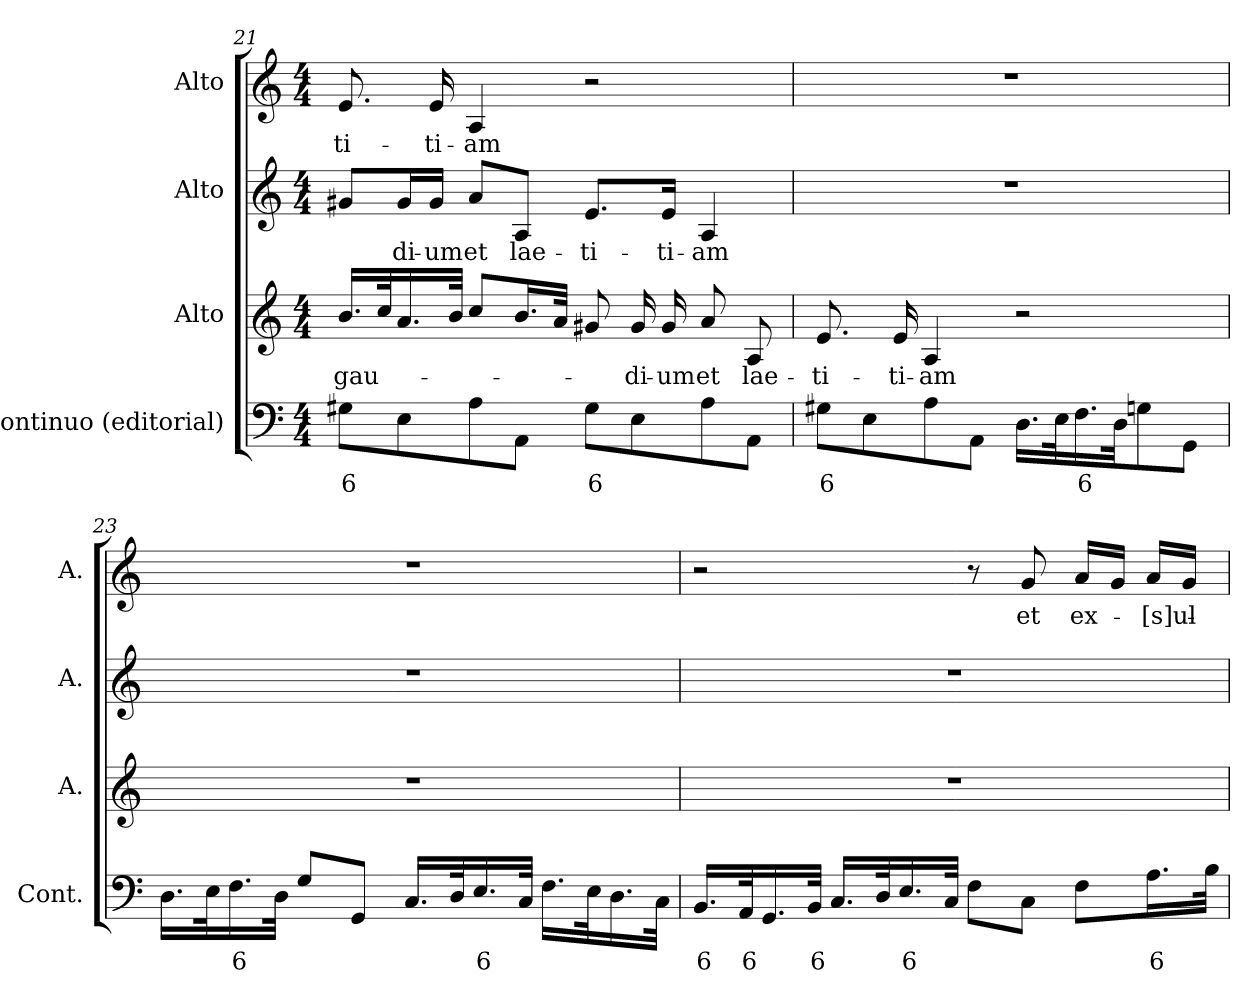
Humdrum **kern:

**kern	**text	**kern	**text	**kern	**text	**kern	**text
*part4	*part4	*part3	*part3	*part2	*part2	*part1	*part1
*staff4	*staff4	*staff3	*staff3	*staff2	*staff2	*staff1	*staff1
*I"Continuo (editorial)	*	*I"Alto	*	*I"Alto	*	*I"Alto	*
*I'Cont.	*	*I'A.	*	*I'A.	*	*I'A.	*
!!LO:LB:g=z
*clefF4	*	*clefG2	*	*clefG2	*	*clefG2	*
*k[]	*	*k[]	*	*k[]	*	*k[]	*
*C:	*	*C:	*	*C:	*	*C:	*
*M4/4	*	*M4/4	*	*M4/4	*	*M4/4	*
=21	=21	=21	=21	=21	=21	=21	=21
!	!LO:LY:b:color=#000000	!	!	!	!	!	!
!	!	!	!LO:LY:b:color=#000000	!	!	!	!
!	!	!	!	!	!	!	!LO:LY:b:color=#000000
8G#Xi\L	6	16.bi/LL	gau-	8g#Xi/L	.	8.ei/	-ti-
.	.	32cci/k	.	.	.	.	.
!	!	!	!	!	!LO:LY:b:color=#000000	!	!
8Ei\	.	16.ai/	.	16g#i/L	-di-	.	.
!	!	!	!	!	!LO:LY:b:color=#000000	!	!
!	!	!	!	!	!	!	!LO:LY:b:color=#000000
.	.	.	.	16g#i/JJ	-um	16ei/	-ti-
.	.	32bi/JJk	.	.	.	.	.
!	!	!	!	!	!LO:LY:b:color=#000000	!	!
!	!	!	!	!	!	!	!LO:LY:b:color=#000000
8Ai\	.	8cci/L	.	8ai/L	et	4Ai/	-am
!	!	!	!	!	!LO:LY:b:color=#000000	!	!
8AAi\J	.	16.bi/L	.	8Ai/J	lae-	.	.
.	.	32ai/JJk	.	.	.	.	.
!	!LO:LY:b:color=#000000	!	!	!	!	!	!
!	!	!	!	!	!LO:LY:b:color=#000000	!	!
8G#i\L	6	8g#Xi/	.	8.ei/L	-ti-	2r	.
!	!	!	!LO:LY:b:color=#000000	!	!	!	!
8Ei\	.	16g#i/	-di-	.	.	.	.
!	!	!	!LO:LY:b:color=#000000	!	!	!	!
!	!	!	!	!	!LO:LY:b:color=#000000	!	!
.	.	16g#i/	-um	16ei/Jk	-ti-	.	.
!	!	!	!LO:LY:b:color=#000000	!	!	!	!
!	!	!	!	!	!LO:LY:b:color=#000000	!	!
8Ai\	.	8ai/	et	4Ai/	-am	.	.
!	!	!	!LO:LY:b:color=#000000	!	!	!	!
8AAi\J	.	8Ai/	lae-	.	.	.	.
=22	=22	=22	=22	=22	=22	=22	=22
!	!LO:LY:b:color=#000000	!	!	!	!	!	!
!	!	!	!LO:LY:b:color=#000000	!	!	!	!
8G#Xi\L	6	8.ei/	-ti-	1r	.	1r	.
8Ei\	.	.	.	.	.	.	.
!	!	!	!LO:LY:b:color=#000000	!	!	!	!
.	.	16ei/	-ti-	.	.	.	.
!	!	!	!LO:LY:b:color=#000000	!	!	!	!
8Ai\	.	4Ai/	-am	.	.	.	.
8AAi\J	.	.	.	.	.	.	.
16.Di\LL	.	2r	.	.	.	.	.
32Ei\k	.	.	.	.	.	.	.
!	!LO:LY:b:color=#000000	!	!	!	!	!	!
16.Fi\	6	.	.	.	.	.	.
32Di\Jk	.	.	.	.	.	.	.
8Gni\	.	.	.	.	.	.	.
8GGi\J	.	.	.	.	.	.	.
=23	=23	=23	=23	=23	=23	=23	=23
16.Di\LL	.	1r	.	1r	.	1r	.
32Ei\k	.	.	.	.	.	.	.
!	!LO:LY:b:color=#000000	!	!	!	!	!	!
16.Fi\	6	.	.	.	.	.	.
32Di\JJk	.	.	.	.	.	.	.
8Gi/L	.	.	.	.	.	.	.
8GGi/J	.	.	.	.	.	.	.
16.Ci/LL	.	.	.	.	.	.	.
32Di/k	.	.	.	.	.	.	.
!	!LO:LY:b:color=#000000	!	!	!	!	!	!
16.Ei/	6	.	.	.	.	.	.
32Ci/JJk	.	.	.	.	.	.	.
16.Fi\LL	.	.	.	.	.	.	.
32Ei\k	.	.	.	.	.	.	.
16.Di\	.	.	.	.	.	.	.
32Ci\JJk	.	.	.	.	.	.	.
=24	=24	=24	=24	=24	=24	=24	=24
!	!LO:LY:b:color=#000000	!	!	!	!	!	!
16.BBi/LL	6	1r	.	1r	.	2r	.
!	!LO:LY:b:color=#000000	!	!	!	!	!	!
32AAi/k	6	.	.	.	.	.	.
16.GGi/	.	.	.	.	.	.	.
!	!LO:LY:b:color=#000000	!	!	!	!	!	!
32BBi/JJk	6	.	.	.	.	.	.
16.Ci/LL	.	.	.	.	.	.	.
32Di/k	.	.	.	.	.	.	.
!	!LO:LY:b:color=#000000	!	!	!	!	!	!
16.Ei/	6	.	.	.	.	.	.
32Ci/JJk	.	.	.	.	.	.	.
8Fi\L	.	.	.	.	.	8r	.
!	!	!	!	!	!	!	!LO:LY:b:color=#000000
8Ci\J	.	.	.	.	.	8gi/	et
!	!	!	!	!	!	!	!LO:LY:b:color=#000000
8Fi\L	.	.	.	.	.	16ai/LL	ex-
.	.	.	.	.	.	16gi/JJ	.
!	!LO:LY:b:color=#000000	!	!	!	!	!	!
!	!	!	!	!	!	!	!LO:LY:b:color=#000000
16.Ai\L	6	.	.	.	.	16ai/LL	-[s]ul-
.	.	.	.	.	.	16gi/JJ	.
32Bi\JJk	.	.	.	.	.	.	.
=	=	=	=	=	=	=	=
*-	*-	*-	*-	*-	*-	*-	*-
